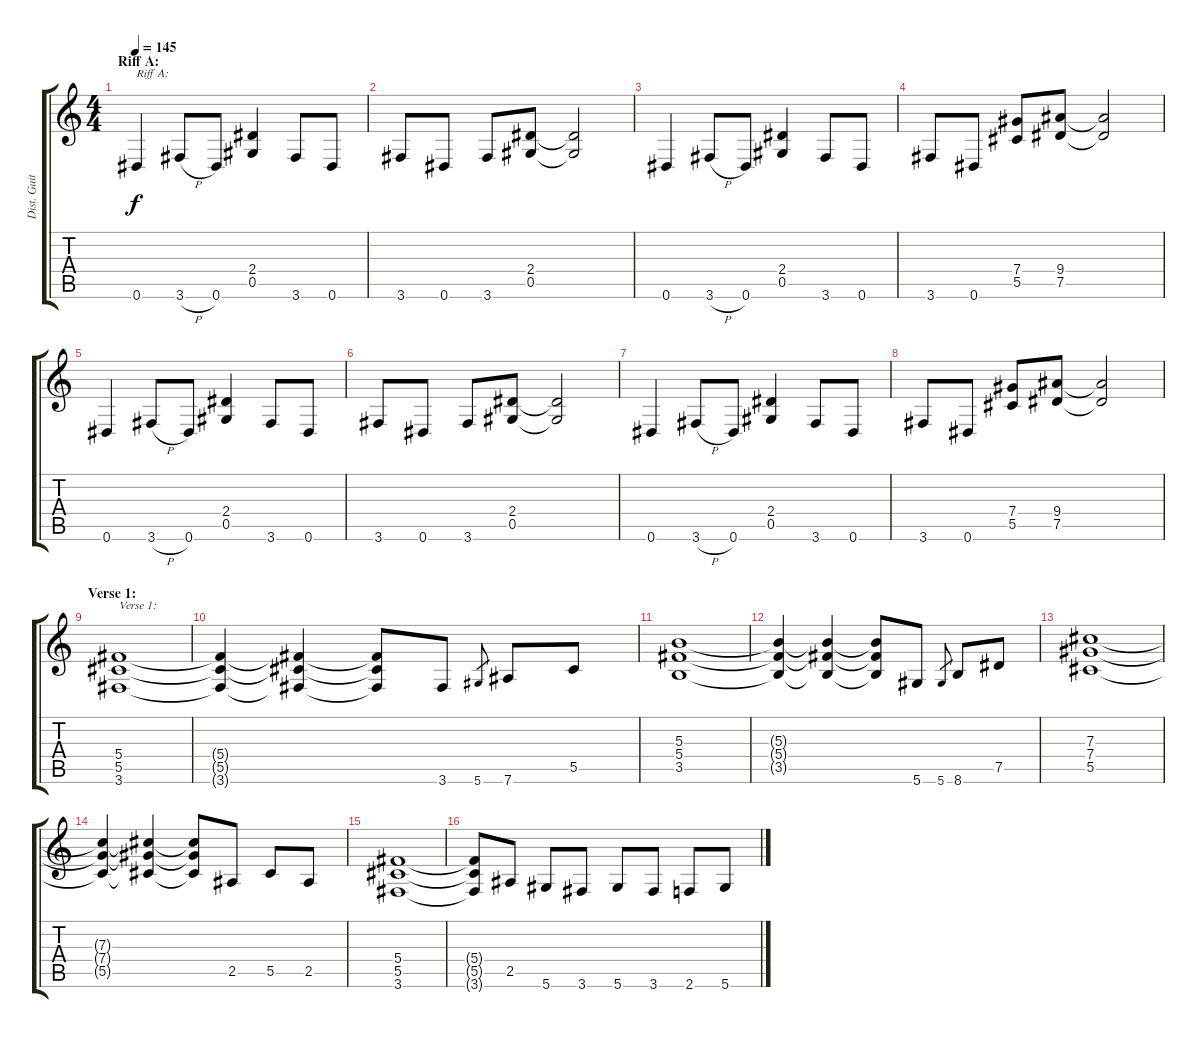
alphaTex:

\track ("Dist. Guitar 2" "Dist. Guit") {instrument distortionguitar}
\staff {score tabs}
\tuning (Eb4 Bb3 Gb3 Db3 Ab2 Eb2) {hide}
\ts (4 4)
\section ("" "Riff A:")
\tempo 145
\clef g2
\ks c
0.6.4{txt "Riff A:" dy f} 3.6{h}.8 0.6.8 (2.4 0.5).4 3.6.8 0.6.8 |
3.6.8 0.6.8 3.6.8 (2.4 0.5).8 (2.4{t} 0.5{t}).2 |
0.6.4 3.6{h}.8 0.6.8 (2.4 0.5).4 3.6.8 0.6.8 |
3.6.8 0.6.8 (7.4 5.5).8 (9.4 7.5).8 (9.4{t} 7.5{t}).2 |
0.6.4 3.6{h}.8 0.6.8 (2.4 0.5).4 3.6.8 0.6.8 |
3.6.8 0.6.8 3.6.8 (2.4 0.5).8 (2.4{t} 0.5{t}).2 |
0.6.4 3.6{h}.8 0.6.8 (2.4 0.5).4 3.6.8 0.6.8 |
3.6.8 0.6.8 (7.4 5.5).8 (9.4 7.5).8 (9.4{t} 7.5{t}).2 |
\section ("" "Verse 1:")
(5.4 5.5 3.6).1{txt "Verse 1:"} |
(5.4{t} 5.5{t} 3.6{t}).4 (5.4{t} 5.5{t} 3.6{t}).4 (5.4{t} 5.5{t} 3.6{t}).8 3.6.8 5.6.8{gr} 7.6.8 5.5.8 |
(5.3 5.4 3.5).1 |
(5.3{t} 5.4{t} 3.5{t}).4 (5.3{t} 5.4{t} 3.5{t}).4 (5.3{t} 5.4{t} 3.5{t}).8 5.6.8 5.6.8{gr} 8.6.8 7.5.8 |
(7.3 7.4 5.5).1 |
(7.3{t} 7.4{t} 5.5{t}).4 (7.3{t} 7.4{t} 5.5{t}).4 (7.3{t} 7.4{t} 5.5{t}).8 2.5.8 5.5.8 2.5.8 |
(5.4 5.5 3.6).1 |
(5.4{t} 5.5{t} 3.6{t}).8 2.5.8 5.6.8 3.6.8 5.6.8 3.6.8 2.6.8 5.6.8
